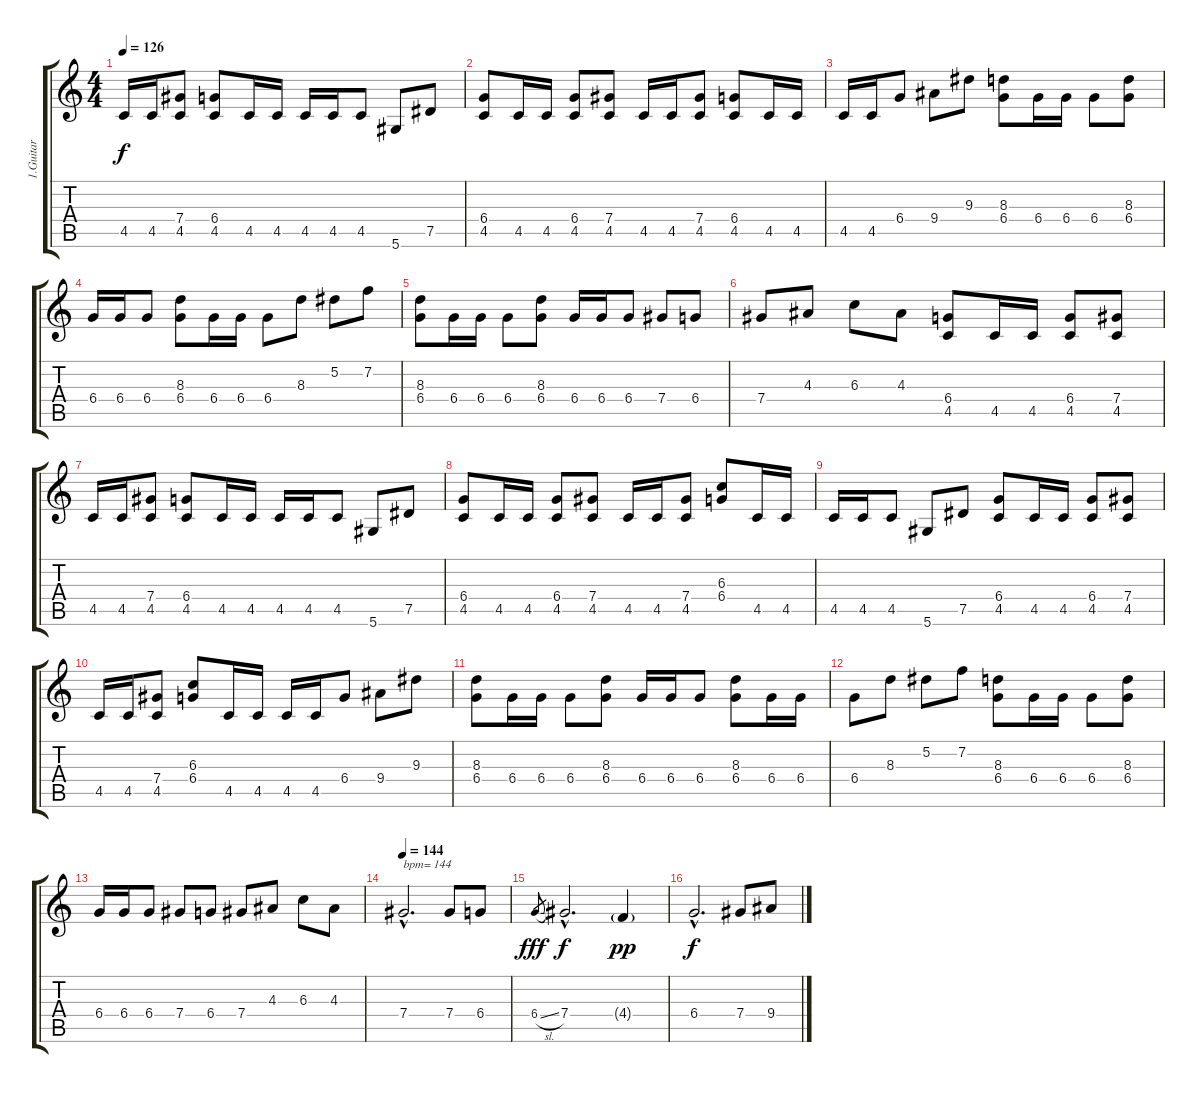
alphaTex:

\track ("1.Guitar" "1.Guitar") {instrument distortionguitar}
\staff {score tabs}
\tuning (Eb4 Bb3 Gb3 Db3 Ab2 Eb2) {hide}
\ts (4 4)
\tempo 126
\clef g2
\ks c
4.5.16{dy f} 4.5.16 (7.4 4.5).8 (6.4 4.5).8 4.5.16 4.5.16 4.5.16 4.5.16 4.5.8 5.6.8 7.5.8 |
(6.4 4.5).8 4.5.16 4.5.16 (6.4 4.5).8 (7.4 4.5).8 4.5.16 4.5.16 (7.4 4.5).8 (6.4 4.5).8 4.5.16 4.5.16 |
4.5.16 4.5.16 6.4.8 9.4.8 9.3.8 (8.3 6.4).8 6.4.16 6.4.16 6.4.8 (8.3 6.4).8 |
6.4.16 6.4.16 6.4.8 (8.3 6.4).8 6.4.16 6.4.16 6.4.8 8.3.8 5.2.8 7.2.8 |
(8.3 6.4).8 6.4.16 6.4.16 6.4.8 (8.3 6.4).8 6.4.16 6.4.16 6.4.8 7.4.8 6.4.8 |
7.4.8 4.3.8 6.3.8 4.3.8 (6.4 4.5).8 4.5.16 4.5.16 (6.4 4.5).8 (7.4 4.5).8 |
4.5.16 4.5.16 (7.4 4.5).8 (6.4 4.5).8 4.5.16 4.5.16 4.5.16 4.5.16 4.5.8 5.6.8 7.5.8 |
(6.4 4.5).8 4.5.16 4.5.16 (6.4 4.5).8 (7.4 4.5).8 4.5.16 4.5.16 (7.4 4.5).8 (6.3 6.4).8 4.5.16 4.5.16 |
4.5.16 4.5.16 4.5.8 5.6.8 7.5.8 (6.4 4.5).8 4.5.16 4.5.16 (6.4 4.5).8 (7.4 4.5).8 |
4.5.16 4.5.16 (7.4 4.5).8 (6.3 6.4).8 4.5.16 4.5.16 4.5.16 4.5.16 6.4.8 9.4.8 9.3.8 |
(8.3 6.4).8 6.4.16 6.4.16 6.4.8 (8.3 6.4).8 6.4.16 6.4.16 6.4.8 (8.3 6.4).8 6.4.16 6.4.16 |
6.4.8 8.3.8 5.2.8 7.2.8 (8.3 6.4).8 6.4.16 6.4.16 6.4.8 (8.3 6.4).8 |
6.4.16 6.4.16 6.4.8 7.4.8 6.4.8 7.4.8 4.3.8 6.3.8 4.3.8 |
\tempo 144
7.4{hac}.2{d txt "bpm= 144"} 7.4.8 6.4.8 |
6.4{sl}.8{gr dy fff} 7.4{hac}.2{d dy f} 4.4{g}.4{dy pp} |
6.4{hac}.2{d dy f} 7.4.8 9.4.8
